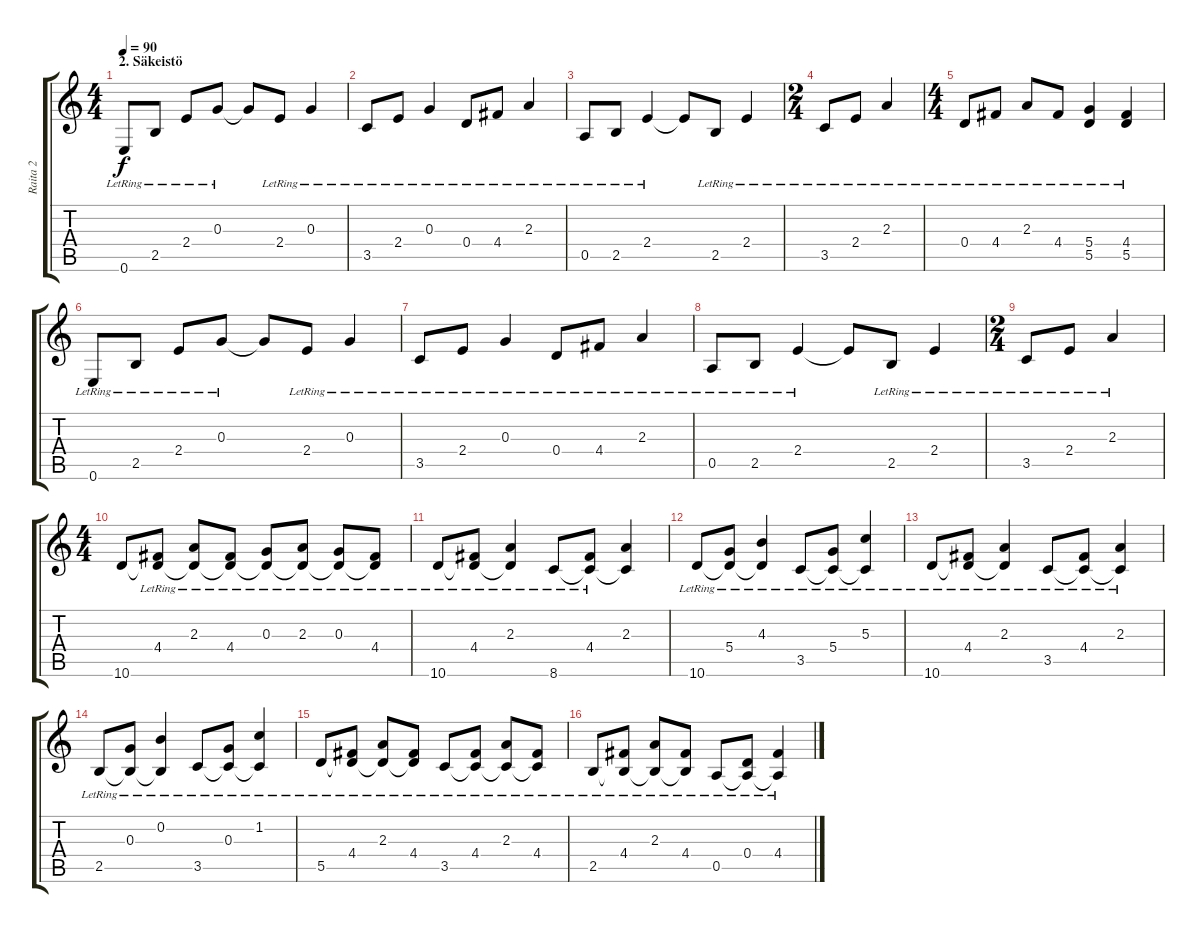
\track ("Raita 2" "Raita 2") {instrument acousticguitarsteel}
\staff {score tabs}
\tuning (E4 B3 G3 D3 A2 E2) {hide}
\ts (4 4)
\section ("" "2. Säkeistö")
\tempo 90
\clef g2
\ks c
0.6{lr}.8{dy f} 2.5{lr}.8 2.4{lr}.8 0.3{lr}.8 0.3{t}.8 2.4{lr}.8 0.3{lr}.4 |
3.5{lr}.8 2.4{lr}.8 0.3{lr}.4 0.4{lr}.8 4.4{lr}.8 2.3{lr}.4 |
0.5{lr}.8 2.5{lr}.8 2.4{lr}.4 2.4{t}.8 2.5{lr}.8 2.4{lr}.4 |
\ts (2 4)
3.5{lr}.8 2.4{lr}.8 2.3{lr}.4 |
\ts (4 4)
0.4{lr}.8 4.4{lr}.8 2.3{lr}.8 4.4{lr}.8 (5.4{lr} 5.5{lr}).4 (4.4{lr} 5.5{lr}).4 |
0.6{lr}.8 2.5{lr}.8 2.4{lr}.8 0.3{lr}.8 0.3{t}.8 2.4{lr}.8 0.3{lr}.4 |
3.5{lr}.8 2.4{lr}.8 0.3{lr}.4 0.4{lr}.8 4.4{lr}.8 2.3{lr}.4 |
0.5{lr}.8 2.5{lr}.8 2.4{lr}.4 2.4{t}.8 2.5{lr}.8 2.4{lr}.4 |
\ts (2 4)
3.5{lr}.8 2.4{lr}.8 2.3{lr}.4 |
\ts (4 4)
10.6.8 (4.4{lr} 10.6{t}).8 (2.3{lr} 10.6{t}).8 (4.4{lr} 10.6{t}).8 (0.3{lr} 10.6{t}).8 (2.3{lr} 10.6{t}).8 (0.3{lr} 10.6{t}).8 (4.4{lr} 10.6{t}).8 |
10.6{lr}.8 (4.4{lr} 10.6{t}).8 (2.3{lr} 10.6{t}).4 8.6{lr}.8 (4.4{lr} 8.6{t}).8 (2.3 8.6{t}).4 |
10.6{lr}.8 (5.4{lr} 10.6{t}).8 (4.3{lr} 10.6{t}).4 3.5{lr}.8 (5.4{lr} 3.5{t}).8 (5.3{lr} 3.5{t}).4 |
10.6{lr}.8 (4.4{lr} 10.6{t}).8 (2.3{lr} 10.6{t}).4 3.5{lr}.8 (4.4{lr} 3.5{t}).8 (2.3{lr} 3.5{t}).4 |
2.5{lr}.8 (0.3{lr} 2.5{t}).8 (0.2{lr} 2.5{t}).4 3.5{lr}.8 (0.3{lr} 3.5{t}).8 (1.2{lr} 3.5{t}).4 |
5.5{lr}.8 (4.4{lr} 5.5{t}).8 (2.3{lr} 5.5{t}).8 (4.4{lr} 5.5{t}).8 3.5{lr}.8 (4.4{lr} 3.5{t}).8 (2.3{lr} 3.5{t}).8 (4.4{lr} 3.5{t}).8 |
2.5{lr}.8 (4.4{lr} 2.5{t}).8 (2.3{lr} 2.5{t}).8 (4.4{lr} 2.5{t}).8 0.5{lr}.8 (0.4{lr} 0.5{t}).8 (4.4{lr} 0.5{t}).4
